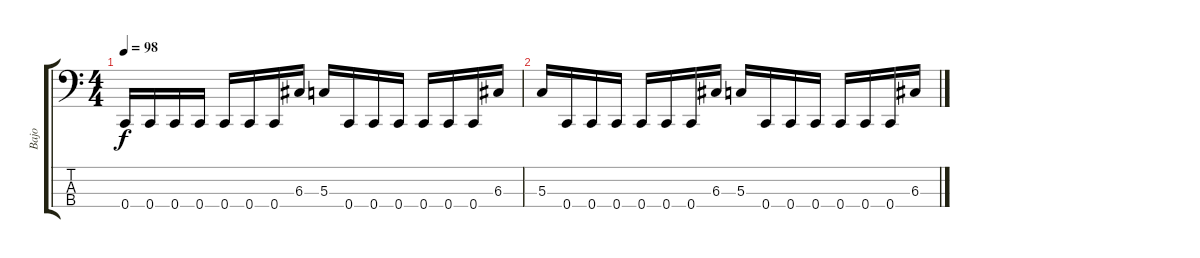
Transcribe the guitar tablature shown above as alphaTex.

\track ("Bajo" "Bajo") {instrument electricbasspick}
\staff {score tabs}
\tuning (F2 C2 G1 C1) {hide}
\ts (4 4)
\tempo 98
\clef f4
\ks c
0.4.16{dy f} 0.4.16 0.4.16 0.4.16 0.4.16 0.4.16 0.4.16 6.3.16 5.3.16 0.4.16 0.4.16 0.4.16 0.4.16 0.4.16 0.4.16 6.3.16 |
5.3.16 0.4.16 0.4.16 0.4.16 0.4.16 0.4.16 0.4.16 6.3.16 5.3.16 0.4.16 0.4.16 0.4.16 0.4.16 0.4.16 0.4.16 6.3.16
